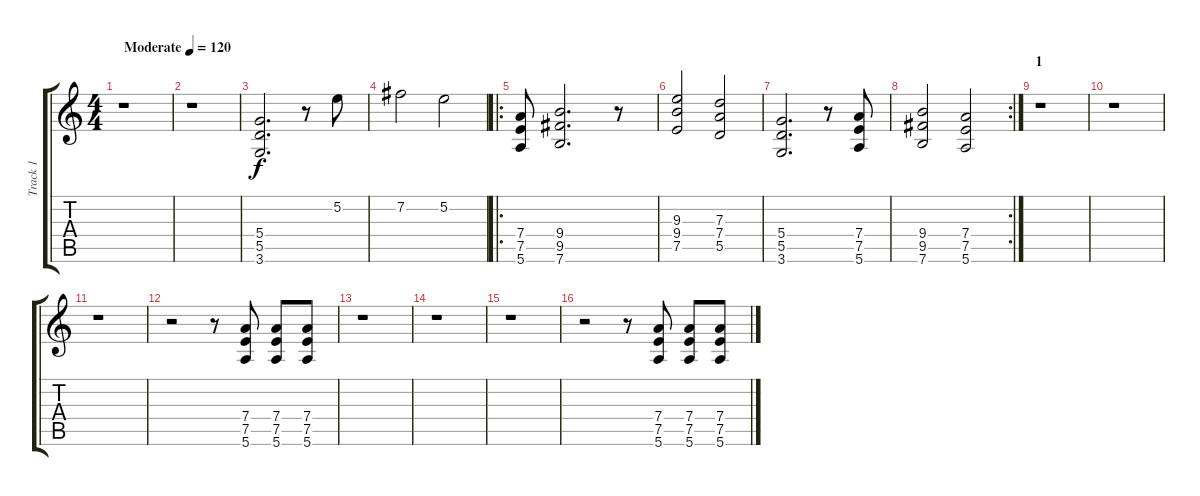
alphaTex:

\track ("Track 1" "Track 1") {instrument acousticguitarsteel}
\staff {score tabs}
\tuning (E4 B3 G3 D3 A2 E2) {hide}
\ts (4 4)
\tempo (120 "Moderate")
\clef g2
\ks c
r.1{dy f instrument acousticguitarsteel} |
r.1 |
(5.4 5.5 3.6).2{d} r.8 5.2.8 |
7.2.2 5.2.2 |
\ro
(7.4 7.5 5.6).8 (9.4 9.5 7.6).2{d} r.8 |
(9.3 9.4 7.5).2 (7.3 7.4 5.5).2 |
(5.4 5.5 3.6).2{d} r.8 (7.4 7.5 5.6).8 |
\rc 2
(9.4 9.5 7.6).2 (7.4 7.5 5.6).2 |
\section ("" "1")
r.1 |
r.1 |
r.1 |
r.2 r.8 (7.4 7.5 5.6).8 (7.4 7.5 5.6).8 (7.4 7.5 5.6).8 |
r.1 |
r.1 |
r.1 |
r.2 r.8 (7.4 7.5 5.6).8 (7.4 7.5 5.6).8 (7.4 7.5 5.6).8
